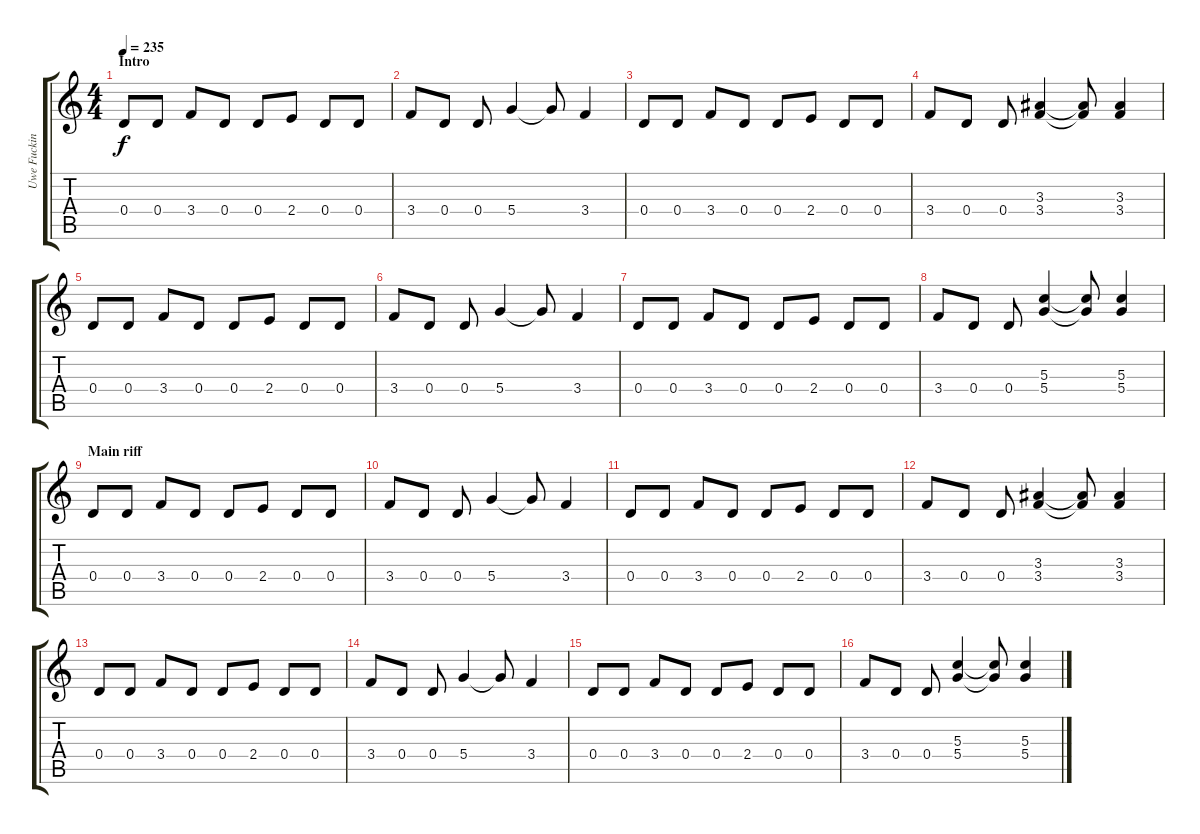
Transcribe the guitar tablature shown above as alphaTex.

\track ("Uwe Fucking Lulis" "Uwe Fuckin") {instrument distortionguitar}
\staff {score tabs}
\tuning (E4 B3 G3 D3 A2 E2) {hide}
\ts (4 4)
\section ("" "Intro")
\tempo 235
\clef g2
\ks c
0.4.8{dy f instrument electricguitarmuted} 0.4.8 3.4.8 0.4.8 0.4.8 2.4.8 0.4.8 0.4.8 |
3.4.8 0.4.8 0.4.8 5.4.4 5.4{t}.8 3.4.4 |
0.4.8 0.4.8 3.4.8 0.4.8 0.4.8 2.4.8 0.4.8 0.4.8 |
3.4.8 0.4.8 0.4.8 (3.3 3.4).4 (3.3{t} 3.4{t}).8 (3.3 3.4).4 |
0.4.8 0.4.8 3.4.8 0.4.8 0.4.8 2.4.8 0.4.8 0.4.8 |
3.4.8 0.4.8 0.4.8 5.4.4 5.4{t}.8 3.4.4 |
0.4.8 0.4.8 3.4.8 0.4.8 0.4.8 2.4.8 0.4.8 0.4.8 |
3.4.8 0.4.8 0.4.8 (5.3 5.4).4 (5.3{t} 5.4{t}).8 (5.3 5.4).4 |
\section ("" "Main riff")
0.4.8{instrument distortionguitar} 0.4.8 3.4.8 0.4.8 0.4.8 2.4.8 0.4.8 0.4.8 |
3.4.8 0.4.8 0.4.8 5.4.4 5.4{t}.8 3.4.4 |
0.4.8 0.4.8 3.4.8 0.4.8 0.4.8 2.4.8 0.4.8 0.4.8 |
3.4.8 0.4.8 0.4.8 (3.3 3.4).4 (3.3{t} 3.4{t}).8 (3.3 3.4).4 |
0.4.8 0.4.8 3.4.8 0.4.8 0.4.8 2.4.8 0.4.8 0.4.8 |
3.4.8 0.4.8 0.4.8 5.4.4 5.4{t}.8 3.4.4 |
0.4.8 0.4.8 3.4.8 0.4.8 0.4.8 2.4.8 0.4.8 0.4.8 |
3.4.8 0.4.8 0.4.8 (5.3 5.4).4 (5.3{t} 5.4{t}).8 (5.3 5.4).4
